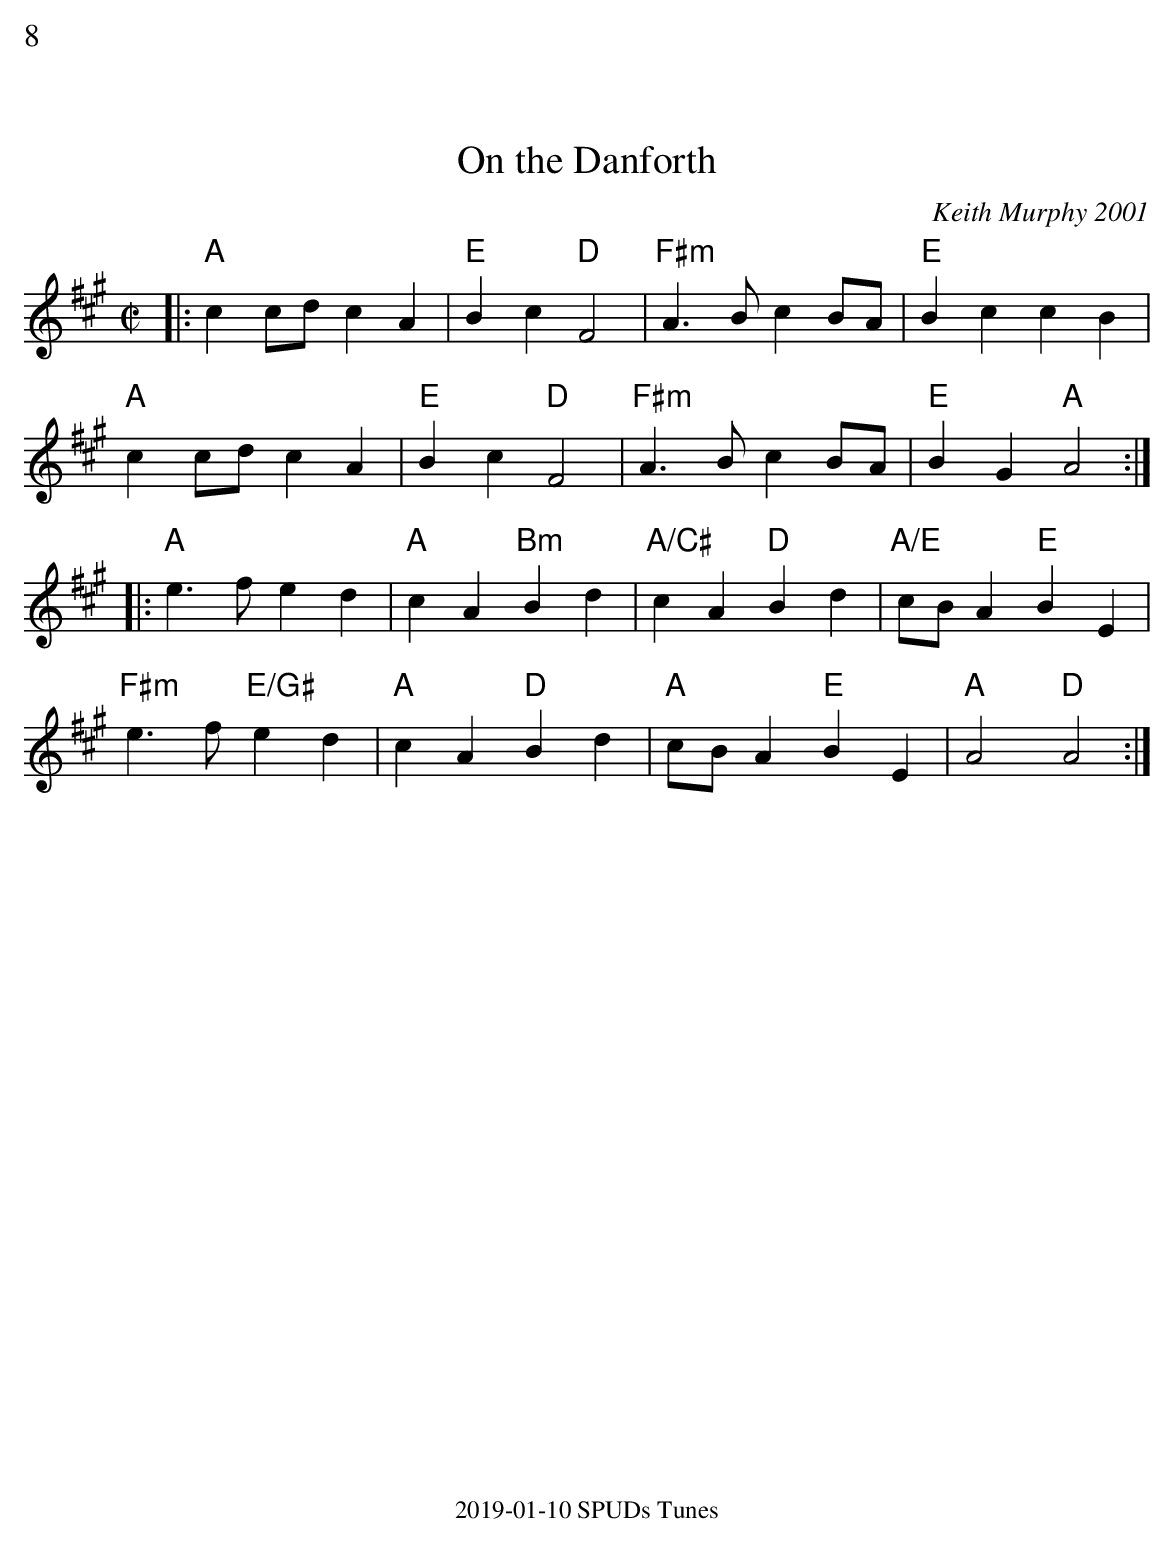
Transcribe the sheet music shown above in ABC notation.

X:1
%%text 8
T:On the Danforth
C: Keith Murphy 2001
L:1/8
M:C|
K:A
|: "A" c2 cd c2A2 | "E" B2c2 "D"F4|"F#m" A2>B2 c2 BA | "E" B2c2c2B2|
"A" c2 cd c2A2 | "E" B2c2 "D" F4|"F#m" A2>B2 c2 BA | "E" B2G2 "A" A4:|
|:"A" e2>f2 e2d2 | "A" c2A2 "Bm" B2d2 | "A/C#" c2 A2 "D" B2d2 | "A/E" cB A2 "E" B2E2|
"F#m" e2>f2 "E/G#" e2d2 |"A" c2A2 "D" B2d2 |"A" cB A2 "E" B2E2 | "A" A4 "D" A4:|
